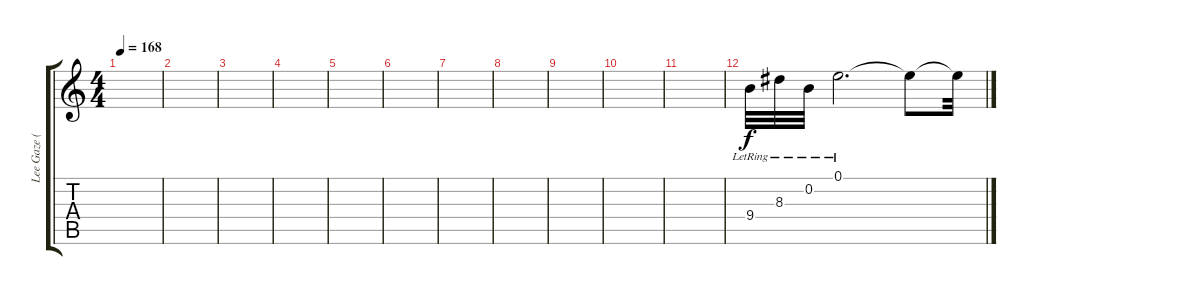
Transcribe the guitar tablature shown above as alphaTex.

\track ("Lee Gaze (Clean)" "Lee Gaze (") {instrument electricguitarclean}
\staff {score tabs}
\tuning (E4 B3 G3 D3 A2 D2) {hide}
\ts (4 4)
\tempo 168
\clef g2
\ks c
|
|
|
|
|
|
|
|
|
|
|
9.4{lr}.32 8.3{lr}.32 0.2{lr}.32 0.1{lr}.2{d} 0.1{t}.8 0.1{t}.32
